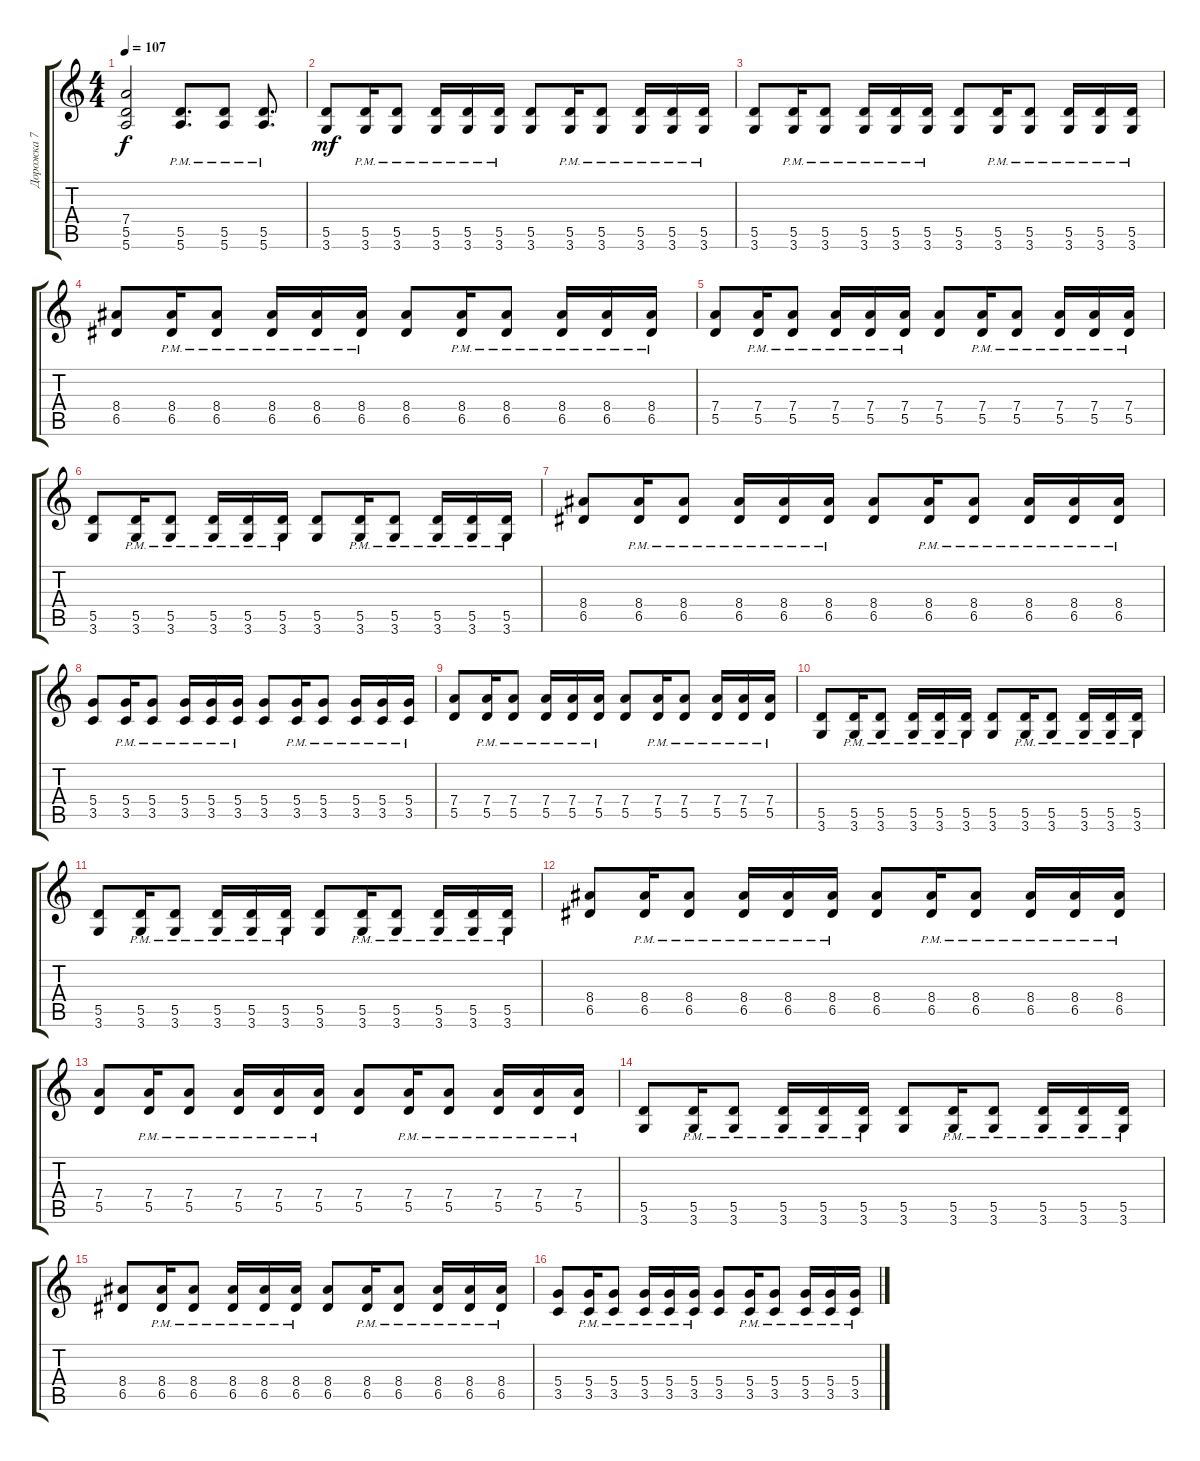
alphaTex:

\track ("Дорожка 7" "Дорожка 7") {instrument distortionguitar}
\staff {score tabs}
\tuning (E4 B3 G3 D3 A2 E2) {hide}
\ts (4 4)
\tempo 107
\clef g2
\ks c
(7.4 5.5 5.6).2{dy f} (5.5{pm} 5.6{pm}).8{d} (5.5{pm} 5.6{pm}).8 (5.5{pm} 5.6{pm}).8{d} |
(5.5 3.6).8{dy mf} (5.5{pm} 3.6{pm}).16 (5.5{pm} 3.6{pm}).8 (5.5{pm} 3.6{pm}).16 (5.5{pm} 3.6{pm}).16 (5.5{pm} 3.6{pm}).16 (5.5 3.6).8 (5.5{pm} 3.6{pm}).16 (5.5{pm} 3.6{pm}).8 (5.5{pm} 3.6{pm}).16 (5.5{pm} 3.6{pm}).16 (5.5{pm} 3.6{pm}).16 |
(5.5 3.6).8 (5.5{pm} 3.6{pm}).16 (5.5{pm} 3.6{pm}).8 (5.5{pm} 3.6{pm}).16 (5.5{pm} 3.6{pm}).16 (5.5{pm} 3.6{pm}).16 (5.5 3.6).8 (5.5{pm} 3.6{pm}).16 (5.5{pm} 3.6{pm}).8 (5.5{pm} 3.6{pm}).16 (5.5{pm} 3.6{pm}).16 (5.5{pm} 3.6{pm}).16 |
(8.4 6.5).8 (8.4{pm} 6.5{pm}).16 (8.4{pm} 6.5{pm}).8 (8.4{pm} 6.5{pm}).16 (8.4{pm} 6.5{pm}).16 (8.4{pm} 6.5{pm}).16 (8.4 6.5).8 (8.4{pm} 6.5{pm}).16 (8.4{pm} 6.5{pm}).8 (8.4{pm} 6.5{pm}).16 (8.4{pm} 6.5{pm}).16 (8.4{pm} 6.5{pm}).16 |
(7.4 5.5).8 (7.4{pm} 5.5{pm}).16 (7.4{pm} 5.5{pm}).8 (7.4{pm} 5.5{pm}).16 (7.4{pm} 5.5{pm}).16 (7.4{pm} 5.5{pm}).16 (7.4 5.5).8 (7.4{pm} 5.5{pm}).16 (7.4{pm} 5.5{pm}).8 (7.4{pm} 5.5{pm}).16 (7.4{pm} 5.5{pm}).16 (7.4{pm} 5.5{pm}).16 |
(5.5 3.6).8 (5.5{pm} 3.6{pm}).16 (5.5{pm} 3.6{pm}).8 (5.5{pm} 3.6{pm}).16 (5.5{pm} 3.6{pm}).16 (5.5{pm} 3.6{pm}).16 (5.5 3.6).8 (5.5{pm} 3.6{pm}).16 (5.5{pm} 3.6{pm}).8 (5.5{pm} 3.6{pm}).16 (5.5{pm} 3.6{pm}).16 (5.5{pm} 3.6{pm}).16 |
(8.4 6.5).8 (8.4{pm} 6.5{pm}).16 (8.4{pm} 6.5{pm}).8 (8.4{pm} 6.5{pm}).16 (8.4{pm} 6.5{pm}).16 (8.4{pm} 6.5{pm}).16 (8.4 6.5).8 (8.4{pm} 6.5{pm}).16 (8.4{pm} 6.5{pm}).8 (8.4{pm} 6.5{pm}).16 (8.4{pm} 6.5{pm}).16 (8.4{pm} 6.5{pm}).16 |
(5.4 3.5).8 (5.4{pm} 3.5{pm}).16 (5.4{pm} 3.5{pm}).8 (5.4{pm} 3.5{pm}).16 (5.4{pm} 3.5{pm}).16 (5.4{pm} 3.5{pm}).16 (5.4 3.5).8 (5.4{pm} 3.5{pm}).16 (5.4{pm} 3.5{pm}).8 (5.4{pm} 3.5{pm}).16 (5.4{pm} 3.5{pm}).16 (5.4{pm} 3.5{pm}).16 |
(7.4 5.5).8 (7.4{pm} 5.5{pm}).16 (7.4{pm} 5.5{pm}).8 (7.4{pm} 5.5{pm}).16 (7.4{pm} 5.5{pm}).16 (7.4{pm} 5.5{pm}).16 (7.4 5.5).8 (7.4{pm} 5.5{pm}).16 (7.4{pm} 5.5{pm}).8 (7.4{pm} 5.5{pm}).16 (7.4{pm} 5.5{pm}).16 (7.4{pm} 5.5{pm}).16 |
(5.5 3.6).8 (5.5{pm} 3.6{pm}).16 (5.5{pm} 3.6{pm}).8 (5.5{pm} 3.6{pm}).16 (5.5{pm} 3.6{pm}).16 (5.5{pm} 3.6{pm}).16 (5.5 3.6).8 (5.5{pm} 3.6{pm}).16 (5.5{pm} 3.6{pm}).8 (5.5{pm} 3.6{pm}).16 (5.5{pm} 3.6{pm}).16 (5.5{pm} 3.6{pm}).16 |
(5.5 3.6).8 (5.5{pm} 3.6{pm}).16 (5.5{pm} 3.6{pm}).8 (5.5{pm} 3.6{pm}).16 (5.5{pm} 3.6{pm}).16 (5.5{pm} 3.6{pm}).16 (5.5 3.6).8 (5.5{pm} 3.6{pm}).16 (5.5{pm} 3.6{pm}).8 (5.5{pm} 3.6{pm}).16 (5.5{pm} 3.6{pm}).16 (5.5{pm} 3.6{pm}).16 |
(8.4 6.5).8 (8.4{pm} 6.5{pm}).16 (8.4{pm} 6.5{pm}).8 (8.4{pm} 6.5{pm}).16 (8.4{pm} 6.5{pm}).16 (8.4{pm} 6.5{pm}).16 (8.4 6.5).8 (8.4{pm} 6.5{pm}).16 (8.4{pm} 6.5{pm}).8 (8.4{pm} 6.5{pm}).16 (8.4{pm} 6.5{pm}).16 (8.4{pm} 6.5{pm}).16 |
(7.4 5.5).8 (7.4{pm} 5.5{pm}).16 (7.4{pm} 5.5{pm}).8 (7.4{pm} 5.5{pm}).16 (7.4{pm} 5.5{pm}).16 (7.4{pm} 5.5{pm}).16 (7.4 5.5).8 (7.4{pm} 5.5{pm}).16 (7.4{pm} 5.5{pm}).8 (7.4{pm} 5.5{pm}).16 (7.4{pm} 5.5{pm}).16 (7.4{pm} 5.5{pm}).16 |
(5.5 3.6).8 (5.5{pm} 3.6{pm}).16 (5.5{pm} 3.6{pm}).8 (5.5{pm} 3.6{pm}).16 (5.5{pm} 3.6{pm}).16 (5.5{pm} 3.6{pm}).16 (5.5 3.6).8 (5.5{pm} 3.6{pm}).16 (5.5{pm} 3.6{pm}).8 (5.5{pm} 3.6{pm}).16 (5.5{pm} 3.6{pm}).16 (5.5{pm} 3.6{pm}).16 |
(8.4 6.5).8 (8.4{pm} 6.5{pm}).16 (8.4{pm} 6.5{pm}).8 (8.4{pm} 6.5{pm}).16 (8.4{pm} 6.5{pm}).16 (8.4{pm} 6.5{pm}).16 (8.4 6.5).8 (8.4{pm} 6.5{pm}).16 (8.4{pm} 6.5{pm}).8 (8.4{pm} 6.5{pm}).16 (8.4{pm} 6.5{pm}).16 (8.4{pm} 6.5{pm}).16 |
(5.4 3.5).8 (5.4{pm} 3.5{pm}).16 (5.4{pm} 3.5{pm}).8 (5.4{pm} 3.5{pm}).16 (5.4{pm} 3.5{pm}).16 (5.4{pm} 3.5{pm}).16 (5.4 3.5).8 (5.4{pm} 3.5{pm}).16 (5.4{pm} 3.5{pm}).8 (5.4{pm} 3.5{pm}).16 (5.4{pm} 3.5{pm}).16 (5.4{pm} 3.5{pm}).16
